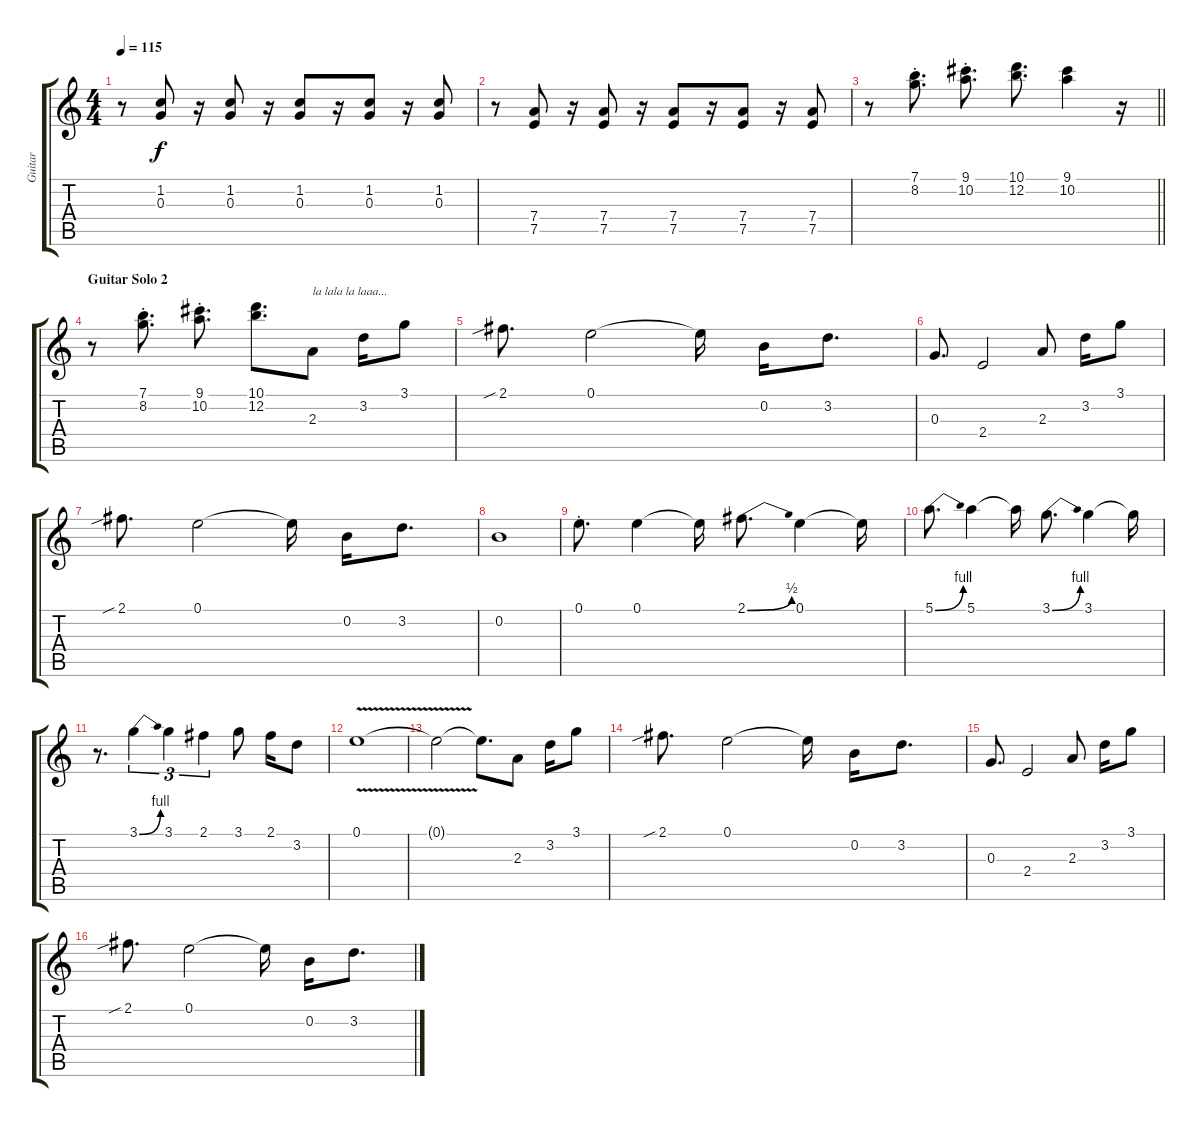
\track ("Guitar" "Guitar") {instrument electricguitarjazz}
\staff {score tabs}
\tuning (E4 B3 G3 D3 A2 E2) {hide}
\ts (4 4)
\tempo 115
\clef g2
\ks c
r.8{dy f} (1.2 0.3).8 r.16 (1.2 0.3).8 r.16 (1.2 0.3).8 r.16 (1.2 0.3).8 r.16 (1.2 0.3).8 |
r.8 (7.4 7.5).8 r.16 (7.4 7.5).8 r.16 (7.4 7.5).8 r.16 (7.4 7.5).8 r.16 (7.4 7.5).8 |
\barLineRight lightlight
r.8 (7.1{st} 8.2{st}).8{d} (9.1{st} 10.2{st}).8{d} (10.1 12.2).8{d} (9.1 10.2).4 r.16 |
\section ("" "Guitar Solo 2")
r.8 (7.1{st} 8.2{st}).8{d} (9.1{st} 10.2{st}).8{d} (10.1 12.2).8{d} 2.3.8{txt "la lala la laaa..." volume 13 instrument overdrivenguitar} 3.2.16 3.1.8 |
2.1{sib}.8{d} 0.1.2 0.1{t}.16 0.2.16 3.2.8{d} |
0.3.8{d} 2.4.2 2.3.8 3.2.16 3.1.8 |
2.1{sib}.8{d} 0.1.2 0.1{t}.16 0.2.16 3.2.8{d} |
0.2.1 |
0.1{st}.8{d} 0.1.4 0.1{t}.16 2.1{be (bend 0 0 60 2)}.8{d} 0.1.4 0.1{t}.16 |
5.1{be (bend 0 0 60 4)}.8{d} 5.1.4 5.1{t}.16 3.1{be (bend 0 0 60 4)}.8{d} 3.1.4 3.1{t}.16 |
r.8{d} 3.1{be (bend 0 0 60 4)}.4{tu (3 2)} 3.1.4{tu (3 2)} 2.1.4{tu (3 2)} 3.1.8 2.1.16 3.2.8 |
0.1{v}.1 |
0.1{t}.2 0.1{t}.8{d} 2.3.8 3.2.16 3.1.8 |
2.1{sib}.8{d} 0.1.2 0.1{t}.16 0.2.16 3.2.8{d} |
0.3.8{d} 2.4.2 2.3.8 3.2.16 3.1.8 |
2.1{sib}.8{d} 0.1.2 0.1{t}.16 0.2.16 3.2.8{d}
